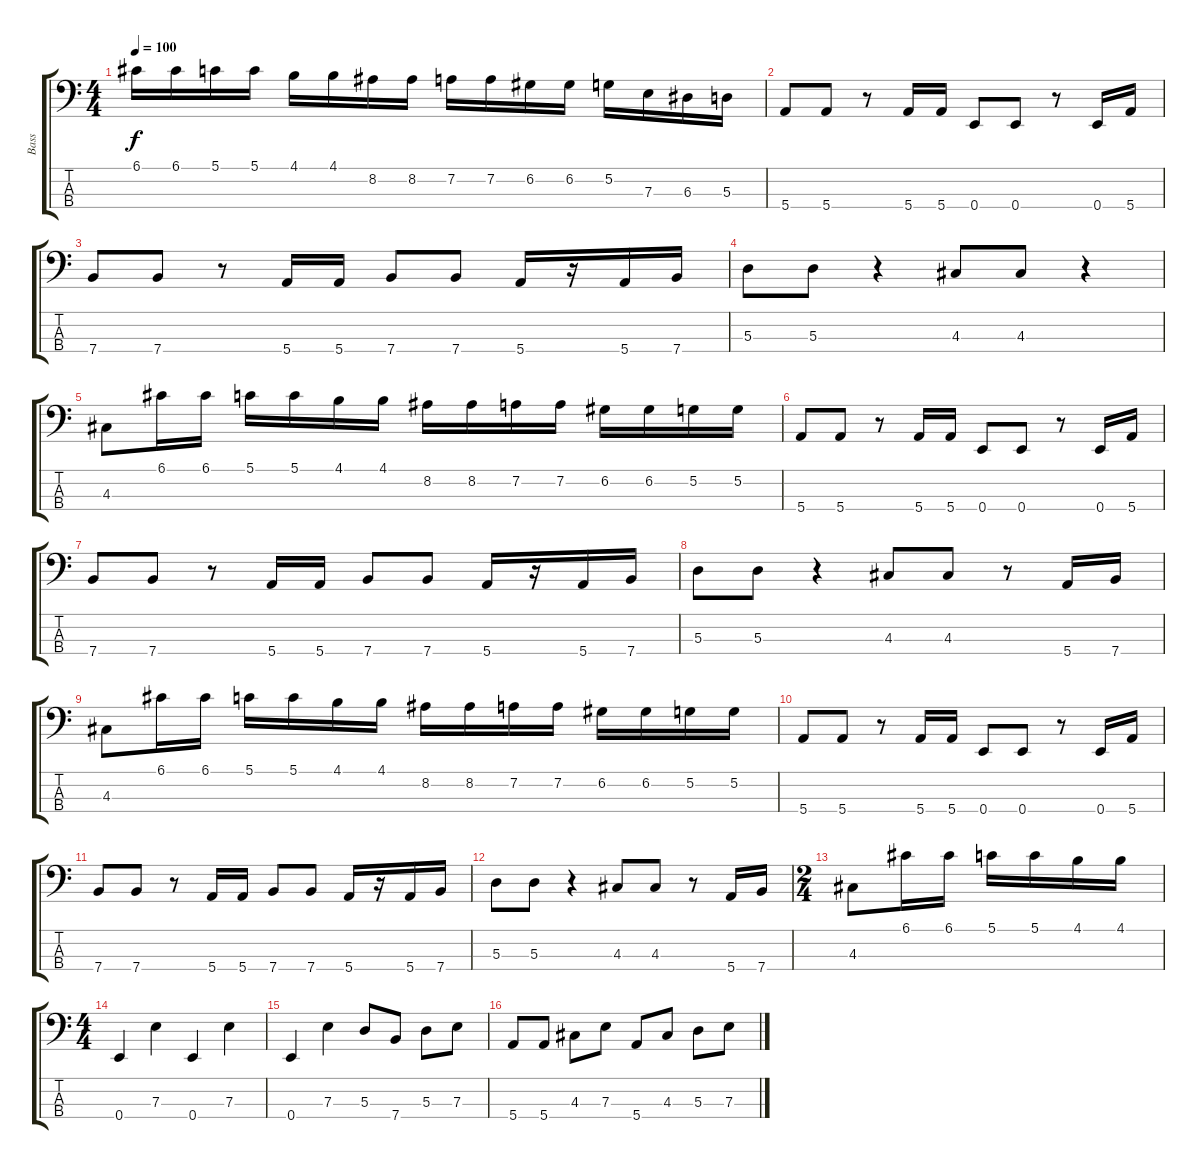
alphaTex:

\track ("Bass" "Bass") {instrument electricbassfinger}
\staff {score tabs}
\tuning (G2 D2 A1 E1) {hide}
\ts (4 4)
\tempo 100
\clef f4
\ks c
6.1.16{dy f instrument electricbassfinger} 6.1.16 5.1.16 5.1.16 4.1.16 4.1.16 8.2.16 8.2.16 7.2.16 7.2.16 6.2.16 6.2.16 5.2.16 7.3.16 6.3.16 5.3.16 |
5.4.8 5.4.8 r.8 5.4.16 5.4.16 0.4.8 0.4.8 r.8 0.4.16 5.4.16 |
7.4.8 7.4.8 r.8 5.4.16 5.4.16 7.4.8 7.4.8 5.4.16 r.16 5.4.16 7.4.16 |
5.3.8 5.3.8 r.4 4.3.8 4.3.8 r.4 |
4.3.8 6.1.16 6.1.16 5.1.16 5.1.16 4.1.16 4.1.16 8.2.16 8.2.16 7.2.16 7.2.16 6.2.16 6.2.16 5.2.16 5.2.16 |
5.4.8 5.4.8 r.8 5.4.16 5.4.16 0.4.8 0.4.8 r.8 0.4.16 5.4.16 |
7.4.8 7.4.8 r.8 5.4.16 5.4.16 7.4.8 7.4.8 5.4.16 r.16 5.4.16 7.4.16 |
5.3.8 5.3.8 r.4 4.3.8 4.3.8 r.8 5.4.16 7.4.16 |
4.3.8 6.1.16 6.1.16 5.1.16 5.1.16 4.1.16 4.1.16 8.2.16 8.2.16 7.2.16 7.2.16 6.2.16 6.2.16 5.2.16 5.2.16 |
5.4.8 5.4.8 r.8 5.4.16 5.4.16 0.4.8 0.4.8 r.8 0.4.16 5.4.16 |
7.4.8 7.4.8 r.8 5.4.16 5.4.16 7.4.8 7.4.8 5.4.16 r.16 5.4.16 7.4.16 |
5.3.8 5.3.8 r.4 4.3.8 4.3.8 r.8 5.4.16 7.4.16 |
\ts (2 4)
4.3.8 6.1.16 6.1.16 5.1.16 5.1.16 4.1.16 4.1.16 |
\ts (4 4)
0.4.4 7.3.4 0.4.4 7.3.4 |
0.4.4 7.3.4 5.3.8 7.4.8 5.3.8 7.3.8 |
5.4.8 5.4.8 4.3.8 7.3.8 5.4.8 4.3.8 5.3.8 7.3.8
